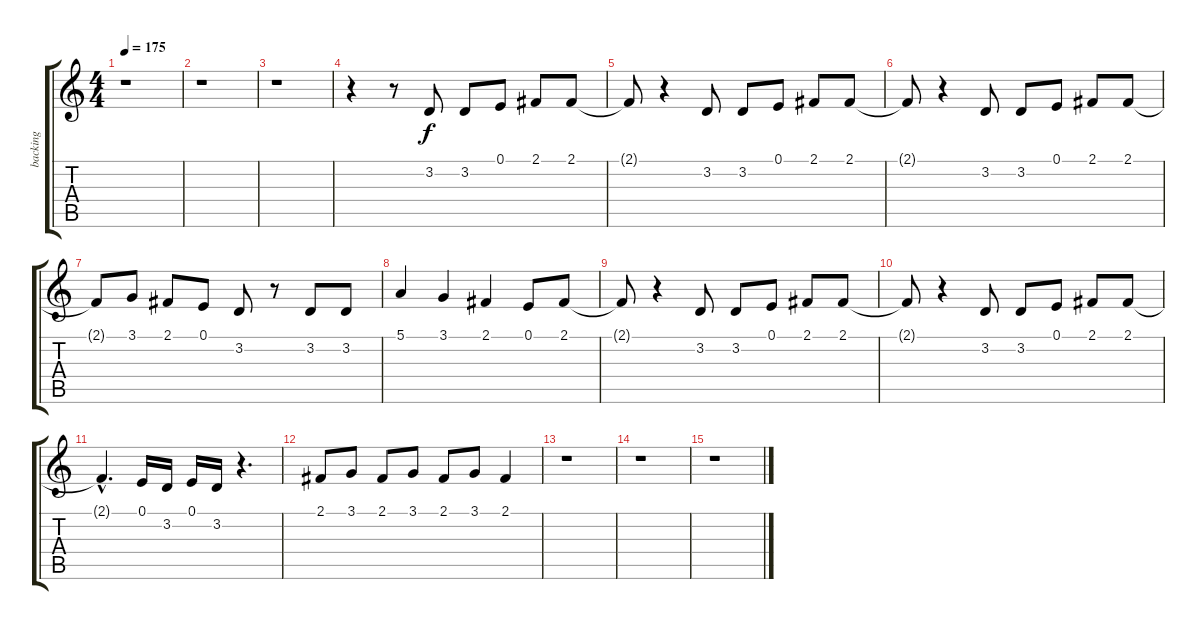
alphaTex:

\track ("backing" "backing") {instrument piccolo}
\staff {score tabs}
\tuning (E4 B3 G3 D3 A2 E2) {hide}
\ts (4 4)
\tempo 175
\clef g2
\ks c
r.1{dy f} |
r.1 |
r.1 |
r.4 r.8 3.2.8 3.2.8 0.1.8 2.1.8 2.1.8 |
2.1{t}.8 r.4 3.2.8 3.2.8 0.1.8 2.1.8 2.1.8 |
2.1{t}.8 r.4 3.2.8 3.2.8 0.1.8 2.1.8 2.1.8 |
2.1{t}.8 3.1.8 2.1.8 0.1.8 3.2.8 r.8 3.2.8 3.2.8 |
5.1.4 3.1.4 2.1.4 0.1.8 2.1.8 |
2.1{t}.8 r.4 3.2.8 3.2.8 0.1.8 2.1.8 2.1.8 |
2.1{t}.8 r.4 3.2.8 3.2.8 0.1.8 2.1.8 2.1.8 |
2.1{hac t}.4{d} 0.1.16 3.2.16 0.1.16 3.2.16 r.4{d} |
2.1.8 3.1.8 2.1.8 3.1.8 2.1.8 3.1.8 2.1.4 |
r.1 |
r.1 |
r.1
